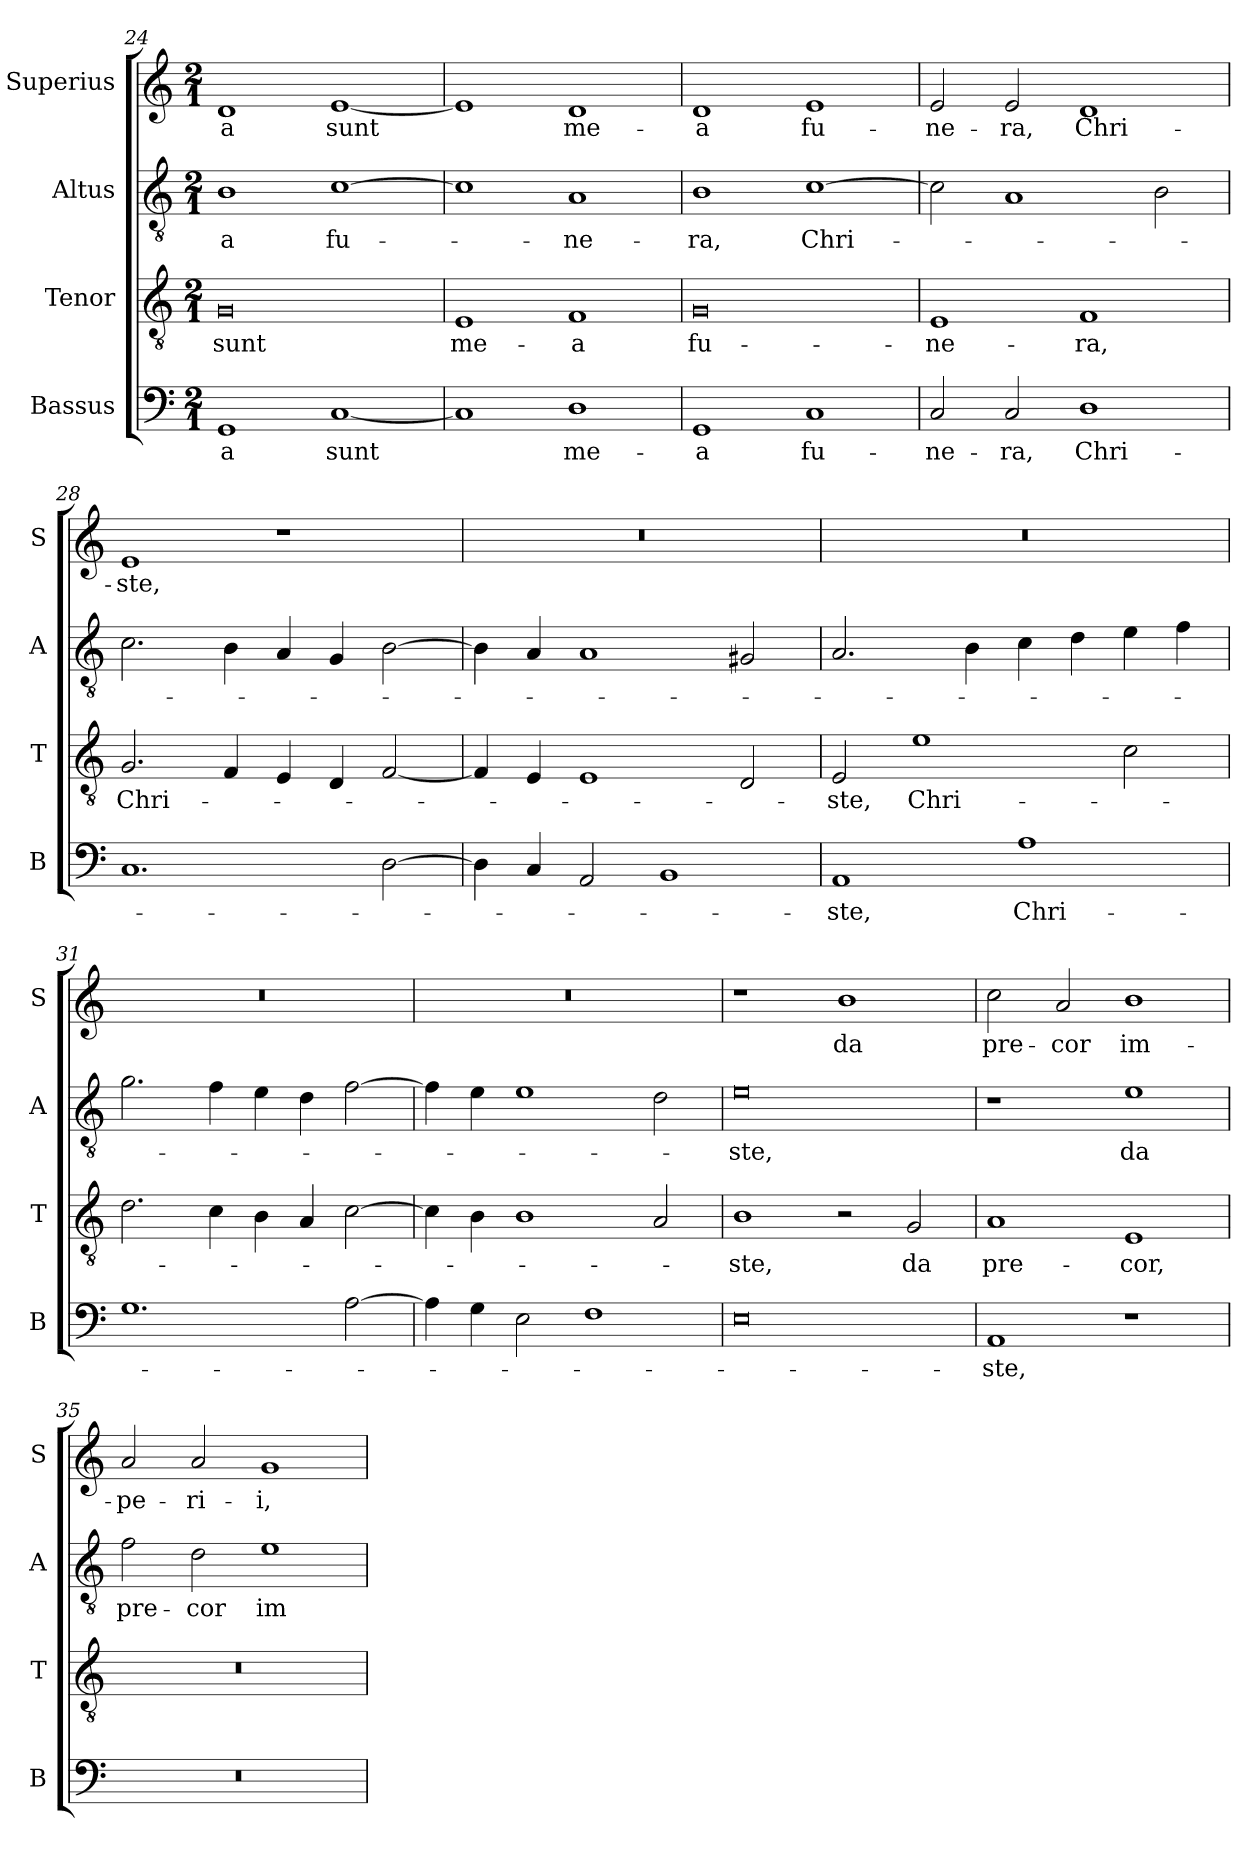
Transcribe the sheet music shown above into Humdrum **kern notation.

**kern	**text	**kern	**text	**kern	**text	**kern	**text
*part4	*part4	*part3	*part3	*part2	*part2	*part1	*part1
*staff4	*staff4	*staff3	*staff3	*staff2	*staff2	*staff1	*staff1
*I"Bassus	*	*I"Tenor	*	*I"Altus	*	*I"Superius	*
*I'B	*	*I'T	*	*I'A	*	*I'S	*
*clefF4	*	*clefGv2	*	*clefGv2	*	*clefG2	*
*k[]	*	*k[]	*	*k[]	*	*k[]	*
*M2/1	*	*M2/1	*	*M2/1	*	*M2/1	*
=24	=24	=24	=24	=24	=24	=24	=24
1GG	-a	0G	sunt	1B	-a	1d	-a
[1C	sunt	.	.	[1c	fu-	[1e	sunt
=25	=25	=25	=25	=25	=25	=25	=25
1C]	.	1E	me-	1c]	.	1e]	.
1D	me-	1F	-a	1A	-ne-	1d	me-
=26	=26	=26	=26	=26	=26	=26	=26
1GG	-a	0G	fu-	1B	-ra,	1d	-a
1C	fu-	.	.	[1c	Chri-	1e	fu-
=27	=27	=27	=27	=27	=27	=27	=27
2C	-ne-	1E	-ne-	2c]	.	2e	-ne-
2C	-ra,	.	.	1A	.	2e	-ra,
1D	Chri-	1F	-ra,	.	.	1d	Chri-
.	.	.	.	2B	.	.	.
=28	=28	=28	=28	=28	=28	=28	=28
1.C	.	2.G	Chri-	2.c	.	1e	-ste,
.	.	4F	.	4B	.	.	.
.	.	4E	.	4A	.	1r	.
.	.	4D	.	4G	.	.	.
[2D	.	[2F	.	[2B	.	.	.
=29	=29	=29	=29	=29	=29	=29	=29
4D]	.	4F]	.	4B]	.	0r	.
4C	.	4E	.	4A	.	.	.
2AA	.	1E	.	1A	.	.	.
1BB	.	.	.	.	.	.	.
.	.	2D	.	2G#X	.	.	.
=30	=30	=30	=30	=30	=30	=30	=30
1AA	-ste,	2E	-ste,	2.A	.	0r	.
.	.	1e	Chri-	.	.	.	.
.	.	.	.	4B	.	.	.
1A	Chri-	.	.	4c	.	.	.
.	.	.	.	4d	.	.	.
.	.	2c	.	4e	.	.	.
.	.	.	.	4f	.	.	.
=31	=31	=31	=31	=31	=31	=31	=31
1.G	.	2.d	.	2.g	.	0r	.
.	.	4c	.	4f	.	.	.
.	.	4B	.	4e	.	.	.
.	.	4A	.	4d	.	.	.
[2A	.	[2c	.	[2f	.	.	.
=32	=32	=32	=32	=32	=32	=32	=32
4A]	.	4c]	.	4f]	.	0r	.
4G	.	4B	.	4e	.	.	.
2E	.	1B	.	1e	.	.	.
1F	.	.	.	.	.	.	.
.	.	2A	.	2d	.	.	.
=33	=33	=33	=33	=33	=33	=33	=33
0E	.	1B	-ste,	0e	-ste,	1r	.
.	.	2r	.	.	.	1b	da
.	.	2G	da	.	.	.	.
=34	=34	=34	=34	=34	=34	=34	=34
1AA	-ste,	1A	pre-	1r	.	2cc	pre-
.	.	.	.	.	.	2a	-cor
1r	.	1E	-cor,	1e	da	1b	im-
=35	=35	=35	=35	=35	=35	=35	=35
0r	.	0r	.	2f	pre-	2a	-pe-
.	.	.	.	2d	-cor	2a	-ri-
.	.	.	.	1e	im-	1g	-i,
=	=	=	=	=	=	=	=
*-	*-	*-	*-	*-	*-	*-	*-
